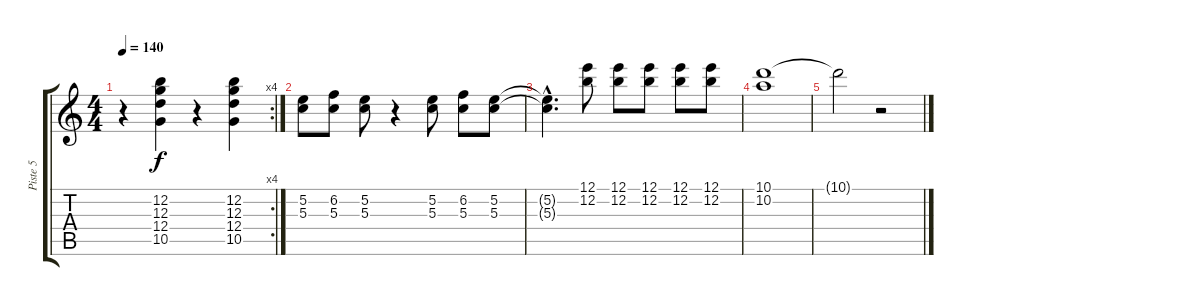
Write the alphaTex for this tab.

\track ("Piste 5" "Piste 5") {instrument distortionguitar}
\staff {score tabs}
\tuning (E4 B3 G3 D3 A2 D2) {hide}
\rc 4
\ts (4 4)
\tempo 140
\clef g2
\ks c
r.4{dy f} (12.2 12.3 12.4 10.5).4 r.4 (12.2 12.3 12.4 10.5).4 |
(5.2 5.3).8 (6.2 5.3).8 (5.2 5.3).8 r.4 (5.2 5.3).8 (6.2 5.3).8 (5.2 5.3).8 |
(5.2{hac t} 5.3{hac t}).4{d} (12.1 12.2).8 (12.1 12.2).8 (12.1 12.2).8 (12.1 12.2).8 (12.1 12.2).8 |
(10.1 10.2).1 |
10.1{t}.2 r.2
